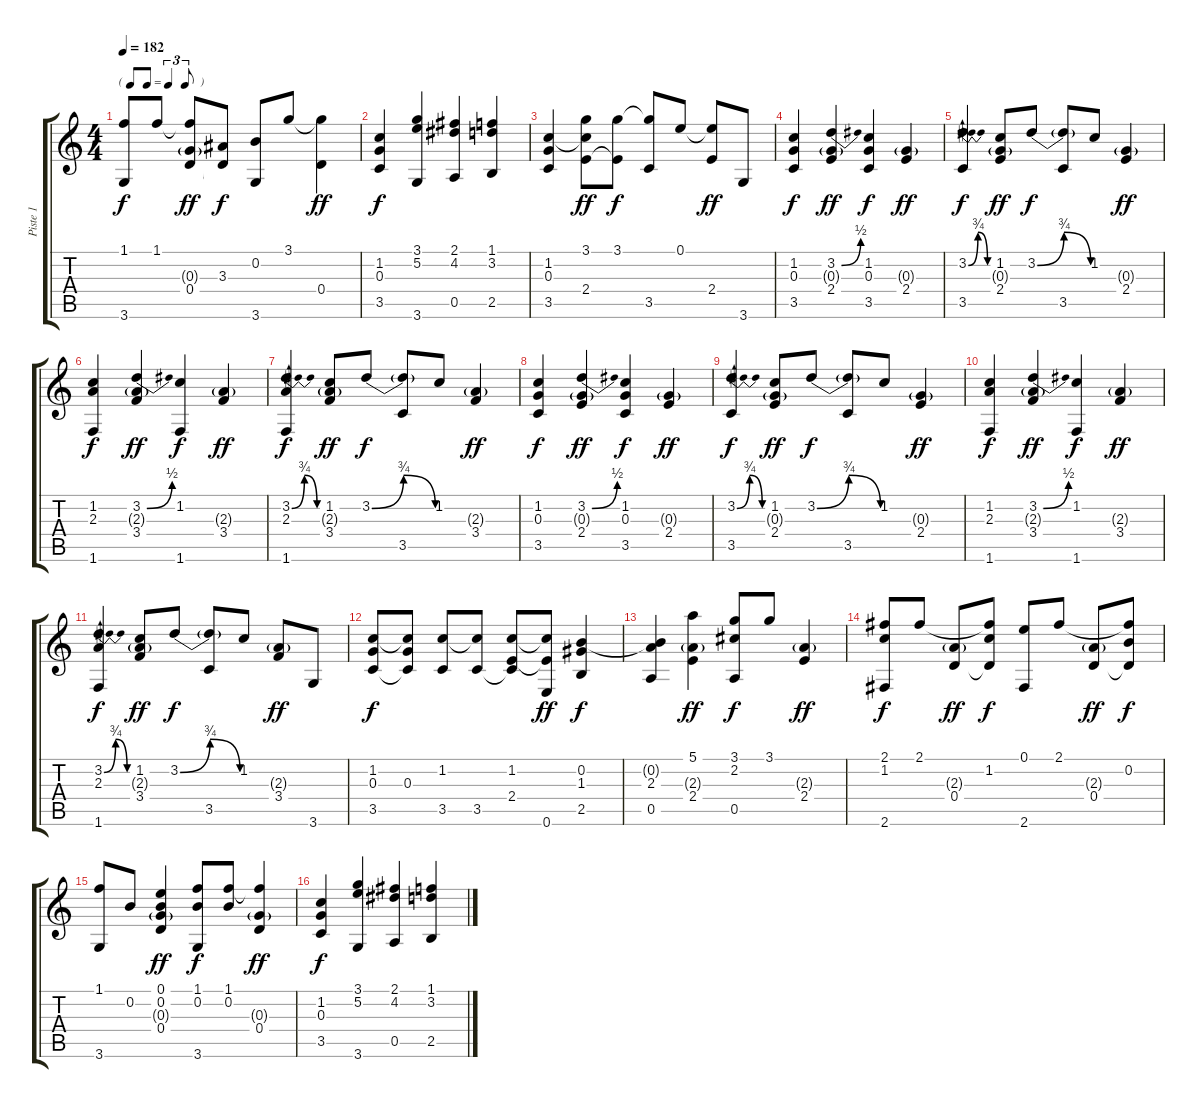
\track ("Piste 1" "Piste 1") {instrument acousticguitarsteel}
\staff {score tabs}
\tuning (E4 B3 G3 D3 A2 E2) {hide}
\ts (4 4)
\tf triplet8th
\tempo 182
\clef g2
\ks c
(1.1 3.6).8{dy f} 1.1.8 (1.1{t} 0.3{g} 0.4).8{dy ff} (3.3 0.4{t}).8{dy f} (0.2 3.6).8 3.1.8 (3.1{t} 0.4).4{dy ff} |
(1.2 0.3 3.5).4{dy f} (3.1 5.2 3.6).4 (2.1 4.2 0.5).4 (1.1 3.2 2.5).4 |
(1.2 0.3 3.5).4 (3.1 1.2{t} 2.4).8{dy ff} (3.1 2.4{t}).8{dy f} (3.1{t} 3.5).8 0.1.8 (0.1{t} 2.4).8{dy ff} 3.6.8 |
(1.2 0.3 3.5).4{dy f} (3.2{be (bend 0 0 60 2)} 0.3{g} 2.4).4{dy ff} (1.2 0.3 3.5).4{dy f} (0.3{g} 2.4).4{dy ff} |
(3.2{be (bendrelease 0 0 30 3 30 3 60 0)} 3.5).4{dy f} (1.2 0.3{g} 2.4).8{dy ff} 3.2{be (bendrelease 0 0 30 3 30 3 60 0)}.8{dy f} (3.2{t} 3.5).8 1.2.8 (0.3{g} 2.4).4{dy ff} |
(1.2 2.3 1.6).4{dy f} (3.2{be (bend 0 0 60 2)} 2.3{g} 3.4).4{dy ff} (1.2 1.6).4{dy f} (2.3{g} 3.4).4{dy ff} |
(3.2{be (bendrelease 0 0 30 3 30 3 60 0)} 2.3 1.6).4{dy f} (1.2 2.3{g} 3.4).8{dy ff} 3.2{be (bendrelease 0 0 30 3 30 3 60 0)}.8{dy f} (3.2{t} 3.5).8 1.2.8 (2.3{g} 3.4).4{dy ff} |
(1.2 0.3 3.5).4{dy f} (3.2{be (bend 0 0 60 2)} 0.3{g} 2.4).4{dy ff} (1.2 0.3 3.5).4{dy f} (0.3{g} 2.4).4{dy ff} |
(3.2{be (bendrelease 0 0 30 3 30 3 60 0)} 3.5).4{dy f} (1.2 0.3{g} 2.4).8{dy ff} 3.2{be (bendrelease 0 0 30 3 30 3 60 0)}.8{dy f} (3.2{t} 3.5).8 1.2.8 (0.3{g} 2.4).4{dy ff} |
(1.2 2.3 1.6).4{dy f} (3.2{be (bend 0 0 60 2)} 2.3{g} 3.4).4{dy ff} (1.2 1.6).4{dy f} (2.3{g} 3.4).4{dy ff} |
(3.2{be (bendrelease 0 0 30 3 30 3 60 0)} 2.3 1.6).4{dy f} (1.2 2.3{g} 3.4).8{dy ff} 3.2{be (bendrelease 0 0 30 3 30 3 60 0)}.8{dy f} (3.2{t} 3.5).8 1.2.8 (2.3{g} 3.4).8{dy ff} 3.6.8 |
(1.2 0.3 3.5).8{dy f} (1.2{t} 0.3 3.5{t}).8 (1.2 3.5).8 (1.2{t} 3.5).8 (1.2 2.4 3.5{t}).8 (1.2{t} 2.4{t} 0.6).8{dy ff} (0.2 1.3 2.5).4{dy f} |
(0.2{t} 2.3 0.5).4 (5.1 2.3{g} 2.4).4{dy ff} (3.1 2.2 0.5).8{dy f} 3.1.8 (2.3{g} 2.4).4{dy ff} |
(2.1 1.2 2.6).8{dy f} 2.1.8 (2.3{g} 0.4).8{dy ff} (2.1{t} 1.2 0.4{t}).8{dy f} (0.1 2.6).8 2.1.8 (2.3{g} 0.4).8{dy ff} (2.1{t} 0.2 0.4{t}).8{dy f} |
(1.1 3.6).8 0.2.8 (0.1 0.2 0.3{g} 0.4).4{dy ff} (1.1 0.2 3.6).8{dy f} (1.1 0.2).8 (1.1{t} 0.3{g} 0.4).4{dy ff} |
(1.2 0.3 3.5).4{dy f} (3.1 5.2 3.6).4 (2.1 4.2 0.5).4 (1.1 3.2 2.5).4
